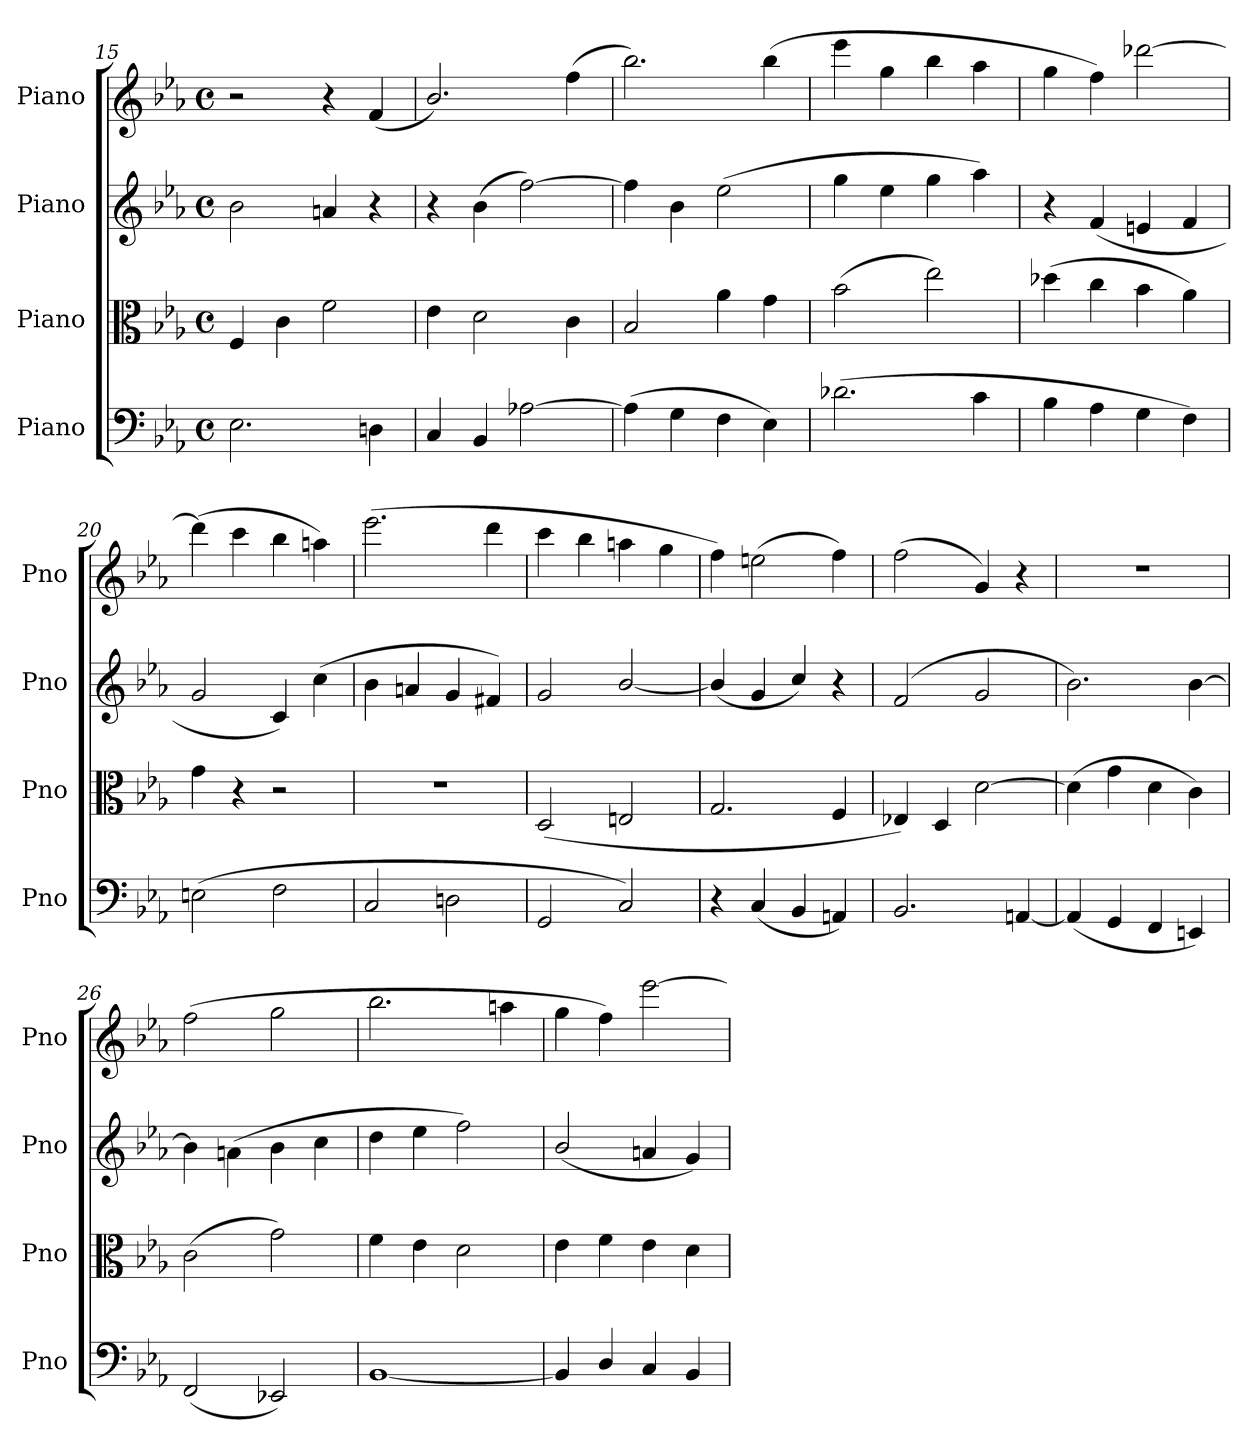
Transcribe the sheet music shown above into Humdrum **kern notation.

**kern	**kern	**kern	**kern
*part4	*part3	*part2	*part1
*staff4	*staff3	*staff2	*staff1
*I"Piano	*I"Piano	*I"Piano	*I"Piano
*I'Pno	*I'Pno	*I'Pno	*I'Pno
*clefF4	*clefC3	*clefG2	*clefG2
*k[b-e-a-]	*k[b-e-a-]	*k[b-e-a-]	*k[b-e-a-]
*M4/4	*M4/4	*M4/4	*M4/4
*met(c)	*met(c)	*met(c)	*met(c)
=15	=15	=15	=15
2.E-\	4F/	2b-\	2r
.	4c\	.	.
.	2f\	4an/	4r
4Dn\	.	4r	(4f/
=16	=16	=16	=16
4C/	4e-\	4r	2.b-/)
4BB-/	2d\	(4b-\	.
[2A-X\	.	[2ff\)	.
.	4c\	.	(4ff\
=17	=17	=17	=17
(4A-\]	2B-/	4ff\]	2.bb-\)
4G\	.	4b-\	.
4F\	4a-\	(2ee-\	.
4E-\)	4g\	.	(4bb-\
=18	=18	=18	=18
(2.d-X\	(2b-\	4gg\	4eee-\
.	.	4ee-\	4gg\
.	2ee-\)	4gg\	4bb-\
4c\	.	4aa-\)	4aa-\
=19	=19	=19	=19
4B-\	(4dd-X\	4r	4gg\
4A-\	4cc\	(4f/	4ff\)
4G\	4b-\	4en/	[2ddd-X\
4F\)	4a-\)	4f/	.
=20	=20	=20	=20
(2En\	4g\	2g/	(4ddd-\]
.	4r	.	4ccc\
2F\	2r	4c/)	4bb-\
.	.	(4cc\	4aan\)
=21	=21	=21	=21
2C/	1r	4b-\	(2.eee-\
.	.	4an/	.
2Dn\	.	4g/	.
.	.	4f#X/)	4ddd\
=22	=22	=22	=22
2GG/	(2D/	2g/	4ccc\
.	.	.	4bb-\
2C/)	2En/	[2b-/	4aan\
.	.	.	4gg\
=23	=23	=23	=23
4r	2.G/	(4b-/]	4ff\)
(4C/	.	4g/	(2een\
4BB-/	.	4cc/)	.
4AAn/)	4F/	4r	4ff\)
=24	=24	=24	=24
2.BB-/	4E-X/)	(2f/	(2ff\
.	4D/	.	.
.	[2d\	2g/	4g/)
[4AAn/	.	.	4r
=25	=25	=25	=25
(4AA/]	(4d\]	2.b-\)	1r
4GG/	4g\	.	.
4FF/	4d\	.	.
4EEn/)	4c\)	[4b-\	.
=26	=26	=26	=26
(2FF/	(2c\	4b-\]	(2ff\
.	.	(4an\	.
2EE-X/)	2g\)	4b-\	2gg\
.	.	4cc\	.
!!LO:LB:g=z
=27	=27	=27	=27
[1BB-	4f\	4dd\	2.bb-\
.	4e-\	4ee-\	.
.	2d\	2ff\)	.
.	.	.	4aan\
=28	=28	=28	=28
4BB-/]	4e-\	(2b-/	4gg\
4D/	4f\	.	4ff\)
4C/	4e-\	4an/	[2eee-\
4BB-/	4d\	4g/)	.
=	=	=	=
*-	*-	*-	*-
